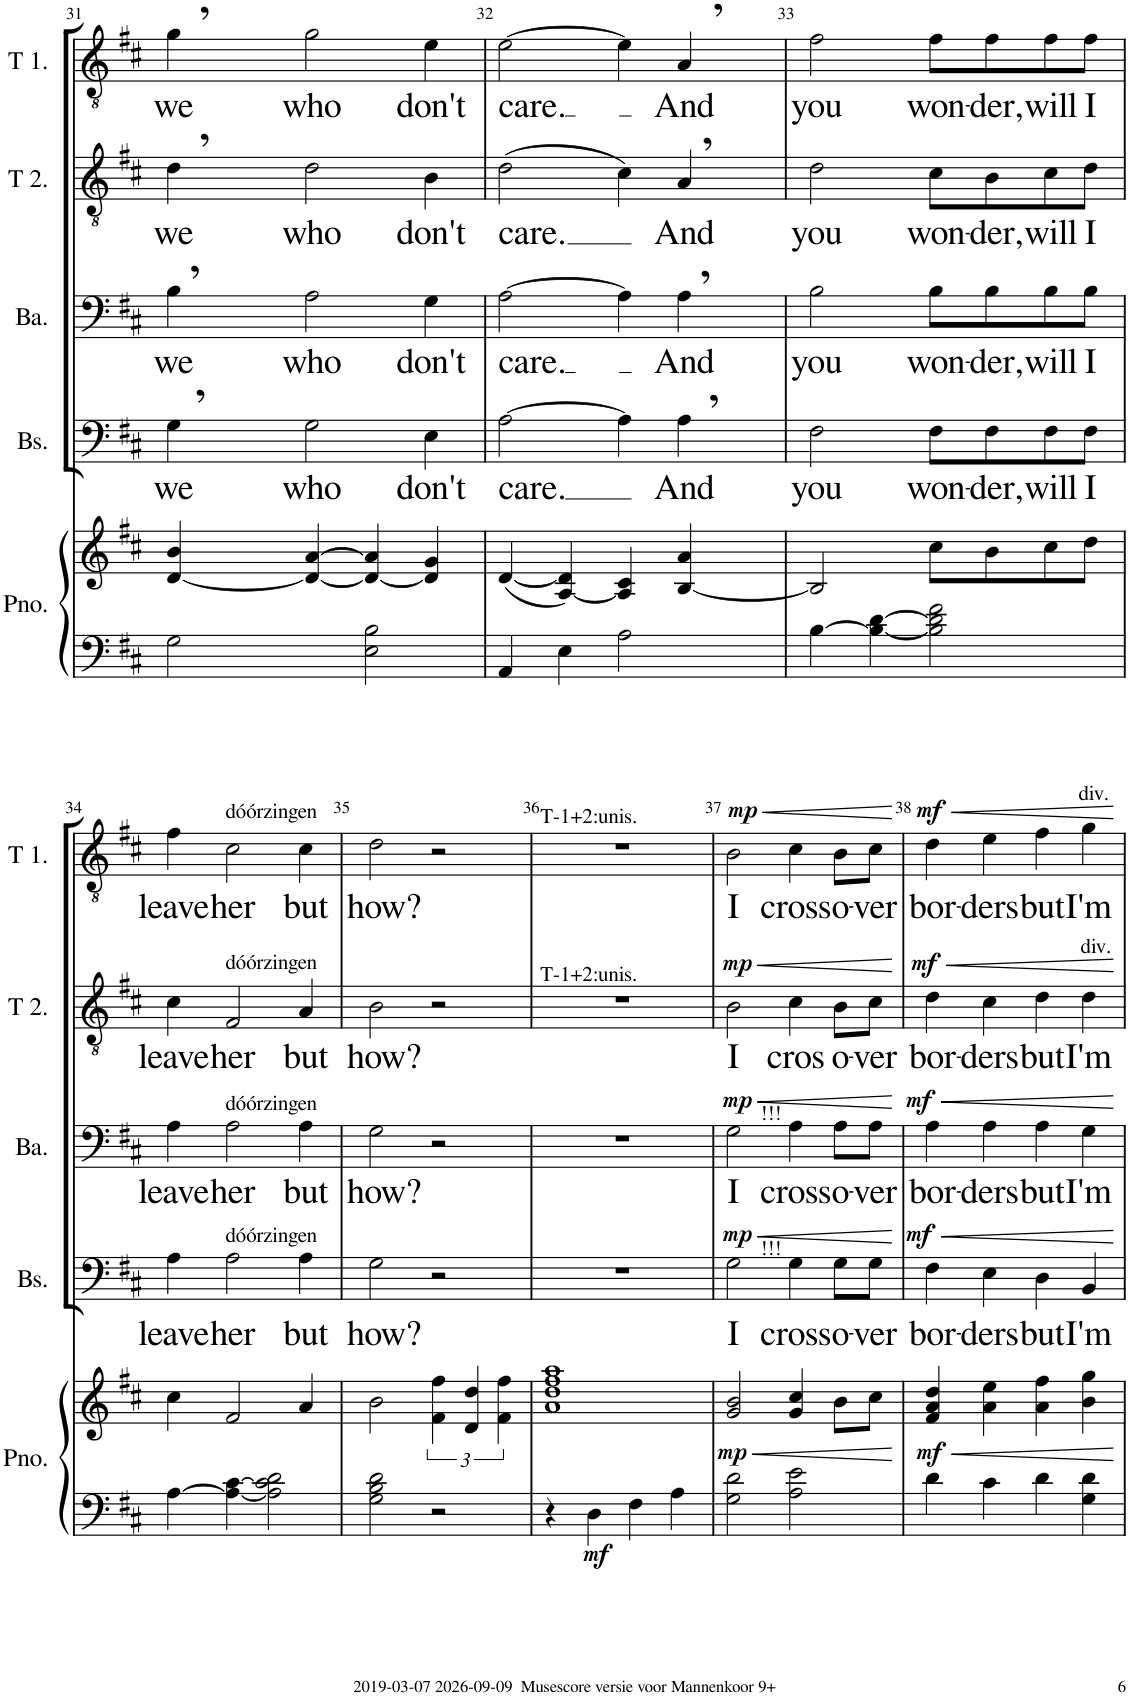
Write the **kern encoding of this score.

**kern	**kern	**dynam	**kern	**text	**dynam	**kern	**text	**dynam	**kern	**text	**dynam	**kern	**text	**dynam
*part5	*part5	*part5	*part4	*part4	*part4	*part3	*part3	*part3	*part2	*part2	*part2	*part1	*part1	*part1
*staff6	*staff5	*staff5/6	*staff4	*staff4	*staff4	*staff3	*staff3	*staff3	*staff2	*staff2	*staff2	*staff1	*staff1	*staff1
*I"Piano	*	*	*I"Bas	*	*	*I"Bariton	*	*	*I"Tenor 2.	*	*	*I"Tenor 1.	*	*
*I'Pno.	*	*	*I'Bs.	*	*	*I'Ba.	*	*	*I'T 2.	*	*	*I'T 1.	*	*
!!LO:PB:g=z
*clefF4	*clefG2	*	*clefF4	*	*	*clefF4	*	*	*clefG2	*	*	*clefG2	*	*
*k[f#c#]	*k[f#c#]	*	*k[f#c#]	*	*	*k[f#c#]	*	*	*k[f#c#]	*	*	*k[f#c#]	*	*
=31	=31	=31	=31	=31	=31	=31	=31	=31	=31	=31	=31	=31	=31	=31
!	!	!	!	!LO:LY:b	!	!	!LO:LY:b	!	!	!LO:LY:b	!	!	!LO:LY:b	!
2G\	[4d/ 4b/	.	4G,\	we	.	4B,\	we	.	4d,\	we	.	4g,\	we	.
!	!	!	!	!LO:LY:b	!	!	!LO:LY:b	!	!	!LO:LY:b	!	!	!LO:LY:b	!
.	4d/_ [4a/	.	2G\	who	.	2A\	who	.	2d\	who	.	2g\	who	.
2E\ 2B\	4d/_ 4a/]	.	.	.	.	.	.	.	.	.	.	.	.	.
!	!	!	!	!LO:LY:b	!	!	!LO:LY:b	!	!	!LO:LY:b	!	!	!LO:LY:b	!
.	4d/] 4g/	.	4E\	don't	.	4G\	don't	.	4B\	don't	.	4e\	don't	.
=32	=32	=32	=32	=32	=32	=32	=32	=32	=32	=32	=32	=32	=32	=32
!	!	!	!	!LO:LY:b	!	!	!LO:LY:b	!	!	!LO:LY:b	!	!	!LO:LY:b	!
4AA/	([4d/	.	[2A\	care.	.	[2A\	care.	.	(2d\	care.	.	[2e\	care.	.
4E\	[4A/ 4d/])	.	.	.	.	.	.	.	.	.	.	.	.	.
2A\	4A/] 4c#/	.	4A\]	.	.	4A\]	.	.	4c#\)	.	.	4e\]	.	.
!	!	!	!	!LO:LY:b	!	!	!LO:LY:b	!	!	!LO:LY:b	!	!	!LO:LY:b	!
.	[4B/ 4a/	.	4A,\	And	.	4A,\	And	.	4A,/	And	.	4A,/	And	.
=33	=33	=33	=33	=33	=33	=33	=33	=33	=33	=33	=33	=33	=33	=33
!	!	!	!	!LO:LY:b	!	!	!LO:LY:b	!	!	!LO:LY:b	!	!	!LO:LY:b	!
[4B\	2B/]	.	2F#\	you	.	2B\	you	.	2d\	you	.	2f#\	you	.
4B\_ [4d\	.	.	.	.	.	.	.	.	.	.	.	.	.	.
!	!	!	!	!LO:LY:b	!	!	!LO:LY:b	!	!	!LO:LY:b	!	!	!LO:LY:b	!
2B\] 2d\] 2f#\	8cc#\L	.	8F#\L	won-	.	8B\L	won-	.	8c#\L	won-	.	8f#\L	won-	.
!	!	!	!	!LO:LY:b	!	!	!LO:LY:b	!	!	!LO:LY:b	!	!	!LO:LY:b	!
.	8b\	.	8F#\	-der,	.	8B\	-der,	.	8B\	-der,	.	8f#\	-der,	.
!	!	!	!	!LO:LY:b	!	!	!LO:LY:b	!	!	!LO:LY:b	!	!	!LO:LY:b	!
.	8cc#\	.	8F#\	will	.	8B\	will	.	8c#\	will	.	8f#\	will	.
!	!	!	!	!LO:LY:b	!	!	!LO:LY:b	!	!	!LO:LY:b	!	!	!LO:LY:b	!
.	8dd\J	.	8F#\J	I	.	8B\J	I	.	8d\J	I	.	8f#\J	I	.
!!LO:LB:g=z
=34	=34	=34	=34	=34	=34	=34	=34	=34	=34	=34	=34	=34	=34	=34
!	!	!	!	!LO:LY:b	!	!	!LO:LY:b	!	!	!LO:LY:b	!	!	!LO:LY:b	!
[4A\	4cc#\	.	4A\	leave	.	4A\	leave	.	4c#\	leave	.	4f#\	leave	.
!	!	!	!	!	!	!	!	!	!	!	!	!LO:TX:a:t=dóórzingen	!	!
!	!	!	!	!	!	!	!	!	!LO:TX:a:t=dóórzingen	!	!	!	!	!
!	!	!	!	!	!	!LO:TX:a:t=dóórzingen	!	!	!	!	!	!	!	!
!	!	!	!LO:TX:a:t=dóórzingen	!	!	!	!	!	!	!	!	!	!	!
!	!	!	!	!LO:LY:b	!	!	!LO:LY:b	!	!	!LO:LY:b	!	!	!LO:LY:b	!
4A\_ [4c#\	2f#/	.	2A\	her	.	2A\	her	.	2F#/	her	.	2c#\	her	.
2A\] 2c#\] 2d\	.	.	.	.	.	.	.	.	.	.	.	.	.	.
!	!	!	!	!LO:LY:b	!	!	!LO:LY:b	!	!	!LO:LY:b	!	!	!LO:LY:b	!
.	4a/	.	4A\	but	.	4A\	but	.	4A/	but	.	4c#\	but	.
=35	=35	=35	=35	=35	=35	=35	=35	=35	=35	=35	=35	=35	=35	=35
!	!	!	!	!LO:LY:b	!	!	!LO:LY:b	!	!	!LO:LY:b	!	!	!LO:LY:b	!
2G\ 2B\ 2d\	2b\	.	2G\	how?	.	2G\	how?	.	2B\	how?	.	2d\	how?	.
2r	6f#\ 6ff#\	.	2r	.	.	2r	.	.	2r	.	.	2r	.	.
.	6d/ 6dd/	.	.	.	.	.	.	.	.	.	.	.	.	.
.	6f#\ 6ff#\	.	.	.	.	.	.	.	.	.	.	.	.	.
=36	=36	=36	=36	=36	=36	=36	=36	=36	=36	=36	=36	=36	=36	=36
!	!	!	!	!	!	!	!	!	!	!	!	!LO:TX:a:t=T-1+2&colon;unis.	!	!
!	!	!	!	!	!	!	!	!	!LO:TX:a:t=T-1+2&colon;unis.	!	!	!	!	!
4r	1a 1dd 1ff# 1aa	.	1r	.	.	1r	.	.	1r	.	.	1r	.	.
!	!	!LO:DY:b=2	!	!	!	!	!	!	!	!	!	!	!	!
4D\	.	mf	.	.	.	.	.	.	.	.	.	.	.	.
4F#\	.	.	.	.	.	.	.	.	.	.	.	.	.	.
4A\	.	.	.	.	.	.	.	.	.	.	.	.	.	.
=37	=37	=37	=37	=37	=37	=37	=37	=37	=37	=37	=37	=37	=37	=37
!	!	!LO:HP:b	!	!LO:LY:b	!LO:HP:b	!	!LO:LY:b	!LO:HP:b	!	!LO:LY:b	!LO:HP:b	!	!LO:LY:b	!LO:HP:b
!	!	!LO:DY:n=1:b	!	!	!LO:DY:n=1:a	!	!	!LO:DY:n=1:a	!	!	!LO:DY:n=1:a	!	!	!LO:DY:n=1:a
2G\ 2d\	2g/ 2b/	< mp	2G\	I	< mp	2G\	I	< mp	2B\	I	< mp	2B\	I	< mp
!	!	!	!	!	!	!LO:TX:a:t=!!!	!	!	!	!	!	!	!	!
!	!	!	!LO:TX:a:t=!!!	!	!	!	!	!	!	!	!	!	!	!
!	!	!	!	!LO:LY:b	!	!	!LO:LY:b	!	!	!LO:LY:b	!	!	!LO:LY:b	!
2A\ 2e\	4g/ 4cc#/	.	4G\	cross	.	4A\	cross	.	4c#\	cros	.	4c#\	cross	.
!	!	!	!	!LO:LY:b	!	!	!LO:LY:b	!	!	!LO:LY:b	!	!	!LO:LY:b	!
.	8b\L	.	8G\L	o-	.	8A\L	o-	.	8B\L	o-	.	8B\L	o-	.
!	!	!	!	!LO:LY:b	!	!	!LO:LY:b	!	!	!LO:LY:b	!	!	!LO:LY:b	!
.	8cc#\J	.	8G\J	-ver	.	8A\J	-ver	.	8c#\J	-ver	.	8c#\J	-ver	.
.	.	[	.	.	[	.	.	[	.	.	[	.	.	[
=38	=38	=38	=38	=38	=38	=38	=38	=38	=38	=38	=38	=38	=38	=38
!	!	!LO:HP:b	!	!LO:LY:b	!LO:HP:b	!	!LO:LY:b	!LO:HP:b	!	!LO:LY:b	!LO:HP:b	!	!LO:LY:b	!LO:HP:b
!	!	!LO:DY:n=1:b	!	!	!LO:DY:n=1:a	!	!	!LO:DY:n=1:a	!	!	!LO:DY:n=1:a	!	!	!LO:DY:n=1:a
4d\	4f#/ 4a/ 4dd/	< mf	4F#\	bor-	< mf	4A\	bor-	< mf	4d\	bor-	< mf	4d\	bor-	< mf
!	!	!	!	!LO:LY:b	!	!	!LO:LY:b	!	!	!LO:LY:b	!	!	!LO:LY:b	!
4c#\	4a\ 4ee\	.	4E\	-ders	.	4A\	-ders	.	4c#\	-ders	.	4e\	-ders	.
!	!	!	!	!LO:LY:b	!	!	!LO:LY:b	!	!	!LO:LY:b	!	!	!LO:LY:b	!
4d\	4a\ 4ff#\	.	4D\	but	.	4A\	but	.	4d\	but	.	4f#\	but	.
!	!	!	!	!	!	!	!	!	!	!	!	!LO:TX:a:t=div.	!	!
!	!	!	!	!	!	!	!	!	!LO:TX:a:t=div.	!	!	!	!	!
!	!	!	!	!LO:LY:b	!	!	!LO:LY:b	!	!	!LO:LY:b	!	!	!LO:LY:b	!
4G\ 4d\	4b\ 4gg\	.	4BB/	I'm	.	4G\	I'm	.	4d\	I'm	.	4g\	I'm	.
.	.	[	.	.	[	.	.	[	.	.	[	.	.	[
=	=	=	=	=	=	=	=	=	=	=	=	=	=	=
*-	*-	*-	*-	*-	*-	*-	*-	*-	*-	*-	*-	*-	*-	*-
